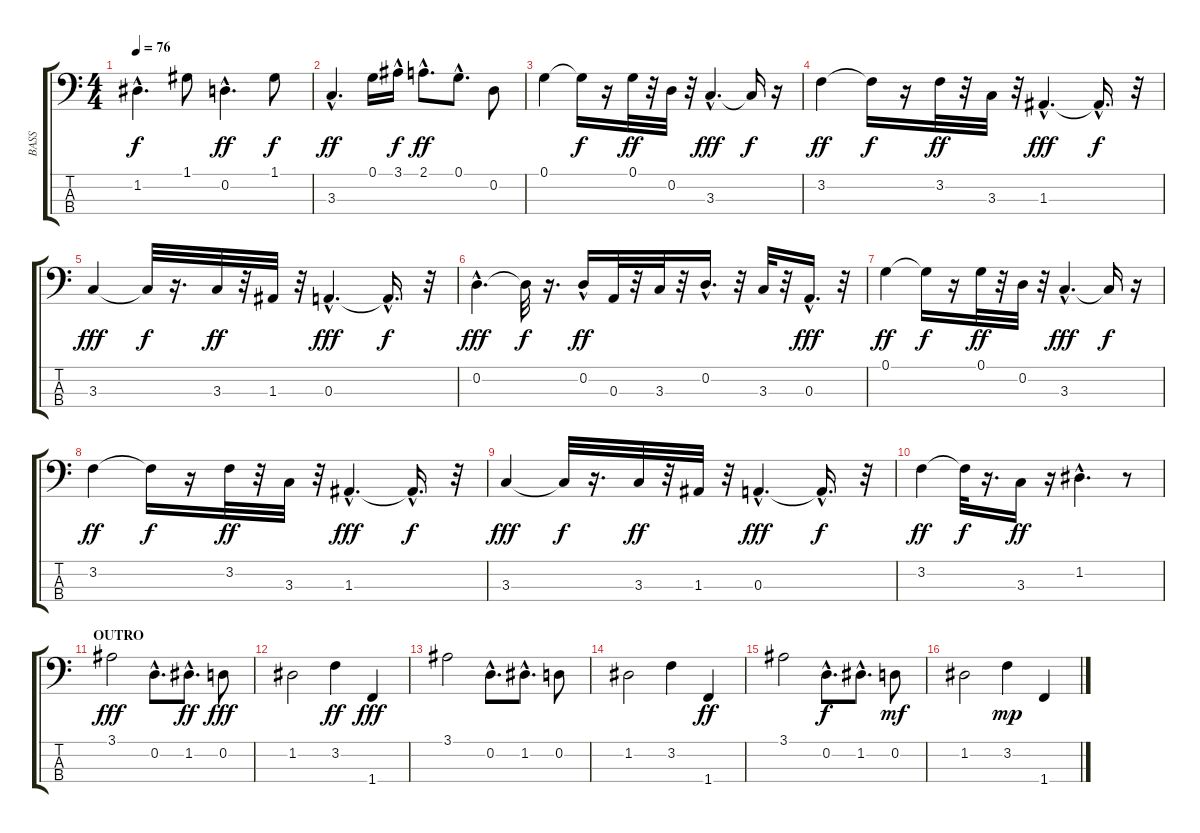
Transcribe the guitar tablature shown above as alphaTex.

\track ("BASS" "BASS") {instrument fretlessbass}
\staff {score tabs}
\tuning (G2 D2 A1 E1) {hide}
\ts (4 4)
\tempo 76
\clef f4
\ks c
1.2{hac}.4{d dy f} 1.1.8 0.2{hac}.4{d dy ff} 1.1.8{dy f} |
3.3{hac}.4{d dy ff} 0.1.16 3.1{hac}.16{dy f} 2.1{hac}.8{d dy ff} 0.1{hac}.8{d} 0.2.8 |
0.1.4 0.1{t}.16{dy f} r.16 0.1.32{dy ff} r.32 0.2.32 r.32 3.3{hac}.4{d dy fff} 3.3{t}.16{dy f} r.16 |
3.2.4{dy ff} 3.2{t}.16{dy f} r.16 3.2.32{dy ff} r.32 3.3.32 r.32 1.3{hac}.4{d dy fff} 1.3{hac t}.16{d dy f} r.32 |
3.3.4{dy fff} 3.3{t}.32{dy f} r.16{d} 3.3.32{dy ff} r.32 1.3.32 r.32 0.3{hac}.4{d dy fff} 0.3{hac t}.16{d dy f} r.32 |
0.2{hac}.4{d dy fff} 0.2{t}.32{dy f} r.16{d} 0.2{hac}.16{dy ff} 0.3.32 r.32 3.3.32 r.32 0.2{hac}.16{d} r.32 3.3.32 r.32 0.3{hac}.16{d dy fff} r.32 |
0.1.4{dy ff} 0.1{t}.16{dy f} r.16 0.1.32{dy ff} r.32 0.2.32 r.32 3.3{hac}.4{d dy fff} 3.3{t}.16{dy f} r.16 |
3.2.4{dy ff} 3.2{t}.16{dy f} r.16 3.2.32{dy ff} r.32 3.3.32 r.32 1.3{hac}.4{d dy fff} 1.3{hac t}.16{d dy f} r.32 |
3.3.4{dy fff} 3.3{t}.32{dy f} r.16{d} 3.3.32{dy ff} r.32 1.3.32 r.32 0.3{hac}.4{d dy fff} 0.3{hac t}.16{d dy f} r.32 |
3.2.4{dy ff} 3.2{t}.32{dy f} r.16{d} 3.3.16{dy ff} r.16 1.2{hac}.4{d} r.8 |
\section ("" "OUTRO")
3.1.2{dy fff} 0.2{hac}.8{d} 1.2{hac}.8{d dy ff} 0.2.8{dy fff} |
1.2.2 3.2.4{dy ff} 1.4.4{dy fff} |
3.1.2 0.2{hac}.8{d} 1.2{hac}.8{d} 0.2.8 |
1.2.2 3.2.4 1.4.4{dy ff} |
3.1.2 0.2{hac}.8{d dy f} 1.2{hac}.8{d} 0.2.8{dy mf} |
1.2.2 3.2.4{dy mp} 1.4.4
